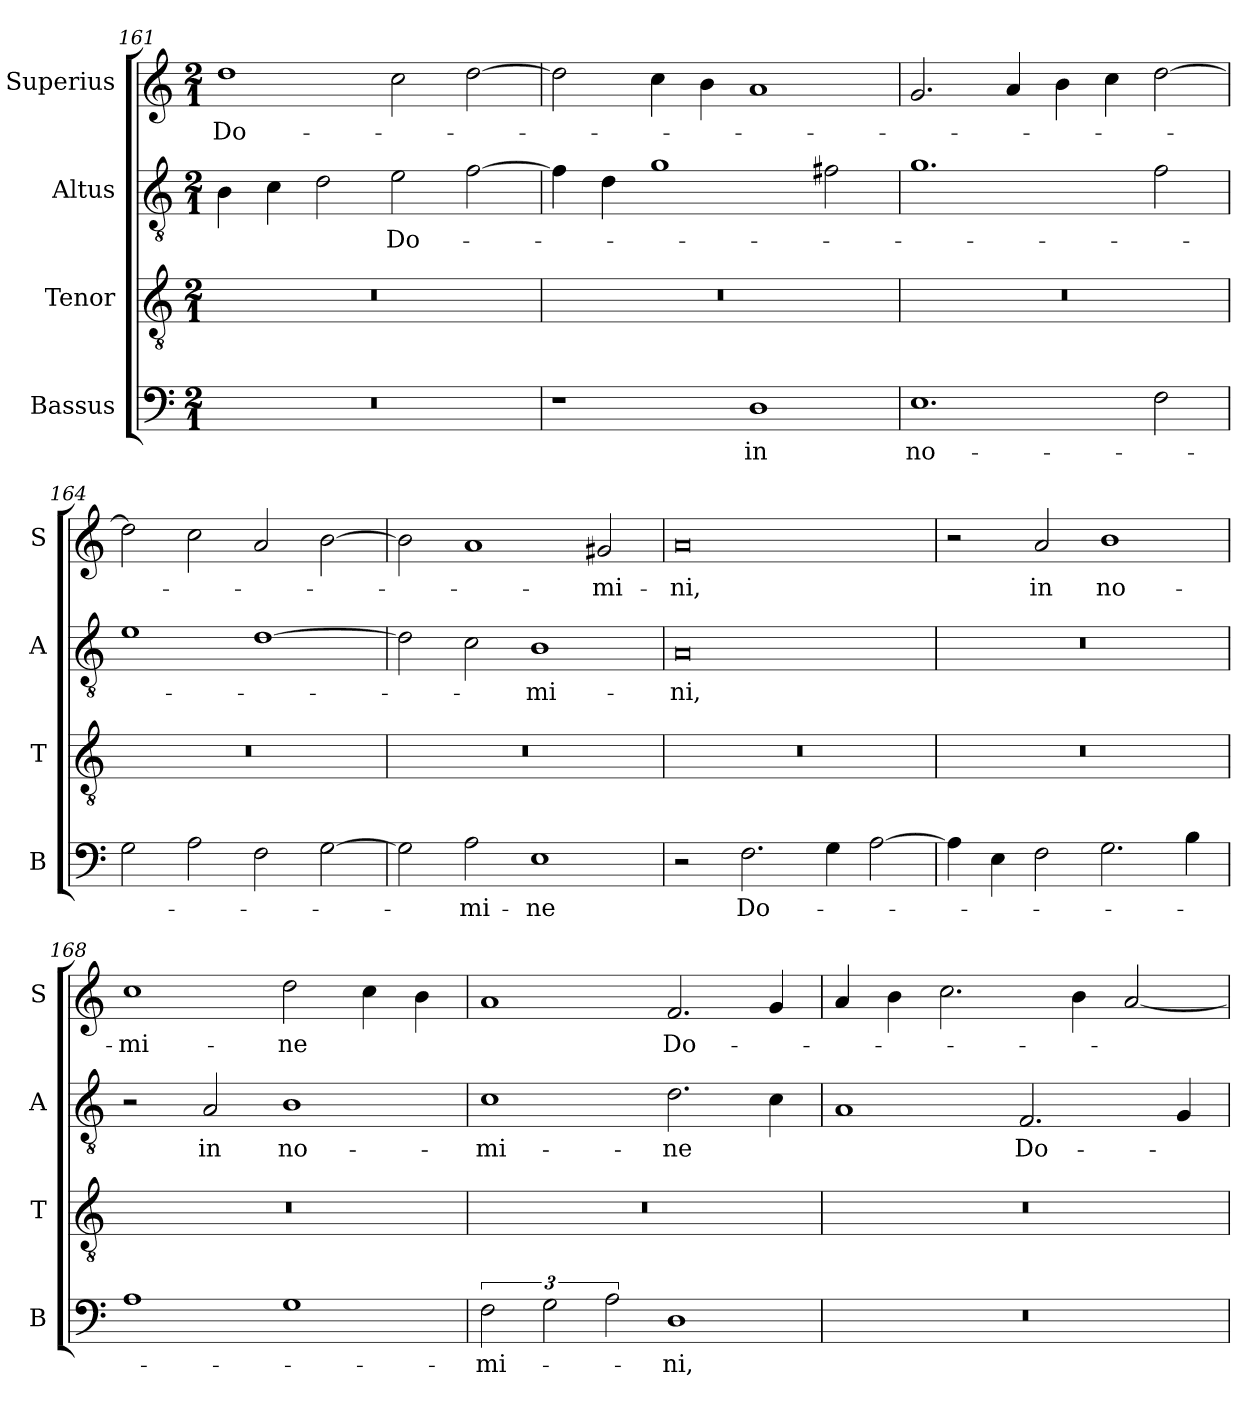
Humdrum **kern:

**kern	**text	**kern	**kern	**text	**kern	**text
*part4	*part4	*part3	*part2	*part2	*part1	*part1
*staff4	*staff4	*staff3	*staff2	*staff2	*staff1	*staff1
*I"Bassus	*	*I"Tenor	*I"Altus	*	*I"Superius	*
*I'B	*	*I'T	*I'A	*	*I'S	*
*clefF4	*	*clefGv2	*clefGv2	*	*clefG2	*
*k[]	*	*k[]	*k[]	*	*k[]	*
*M2/1	*	*M2/1	*M2/1	*	*M2/1	*
=161	=161	=161	=161	=161	=161	=161
0r	.	0r	4B	.	1dd	Do-
.	.	.	4c	.	.	.
.	.	.	2d	.	.	.
!	!	!	!	!LO:LY:i	!	!
.	.	.	2e	Do-	2cc	.
.	.	.	[2f	.	[2dd	.
=162	=162	=162	=162	=162	=162	=162
1r	.	0r	4f]	.	2dd]	.
.	.	.	4d	.	.	.
.	.	.	1g	.	4cc	.
.	.	.	.	.	4b	.
!	!LO:LY:i	!	!	!	!	!
1D	in	.	.	.	1a	.
.	.	.	2f#X	.	.	.
=163	=163	=163	=163	=163	=163	=163
!	!LO:LY:i	!	!	!	!	!
1.E	no-	0r	1.g	.	2.g	.
.	.	.	.	.	4a	.
.	.	.	.	.	4b	.
.	.	.	.	.	4cc	.
2F	.	.	2f	.	[2dd	.
=164	=164	=164	=164	=164	=164	=164
2G	.	0r	1e	.	2dd]	.
2A	.	.	.	.	2cc	.
2F	.	.	[1d	.	2a	.
[2G	.	.	.	.	[2b	.
=165	=165	=165	=165	=165	=165	=165
2G]	.	0r	2d]	.	2b]	.
!	!LO:LY:i	!	!	!	!	!
2A	-mi-	.	2c	.	1a	.
!	!LO:LY:i	!	!	!LO:LY:i	!	!
1E	-ne	.	1B	-mi-	.	.
.	.	.	.	.	2g#X	-mi-
=166	=166	=166	=166	=166	=166	=166
!	!	!	!	!LO:LY:i	!	!LO:LY:i
2r	.	0r	0A	-ni,	0a	-ni,
2.F	Do-	.	.	.	.	.
4G	.	.	.	.	.	.
[2A	.	.	.	.	.	.
=167	=167	=167	=167	=167	=167	=167
4A]	.	0r	0r	.	2r	.
4E	.	.	.	.	.	.
!	!	!	!	!	!	!LO:LY:i
2F	.	.	.	.	2a	in
!	!	!	!	!	!	!LO:LY:i
2.G	.	.	.	.	1b	no-
4B	.	.	.	.	.	.
=168	=168	=168	=168	=168	=168	=168
!	!	!	!	!	!	!LO:LY:i
1A	.	0r	2r	.	1cc	-mi-
!	!	!	!	!LO:LY:i	!	!
.	.	.	2A	in	.	.
!	!	!	!	!LO:LY:i	!	!LO:LY:i
1G	.	.	1B	no-	2dd	-ne
.	.	.	.	.	4cc	.
.	.	.	.	.	4b	.
=169	=169	=169	=169	=169	=169	=169
3F	-mi-	0r	1c	-mi-	1a	.
3G	.	.	.	.	.	.
3A	.	.	.	.	.	.
!	!LO:LY:i	!	!	!	!	!LO:LY:i
1D	-ni,	.	2.d	-ne	2.f	Do-
.	.	.	4c	.	4g	.
=170	=170	=170	=170	=170	=170	=170
0r	.	0r	1A	.	4a	.
.	.	.	.	.	4b	.
.	.	.	.	.	2.cc	.
.	.	.	2.F	Do-	.	.
.	.	.	.	.	4b	.
.	.	.	.	.	[2a	.
.	.	.	4G	.	.	.
=	=	=	=	=	=	=
*-	*-	*-	*-	*-	*-	*-
